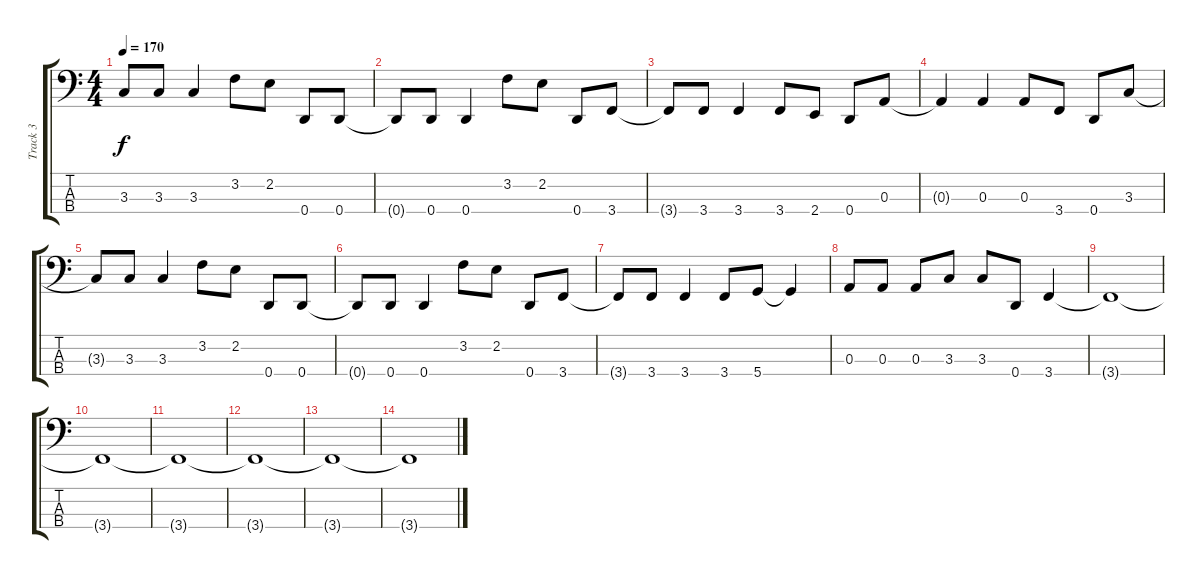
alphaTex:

\track ("Track 3" "Track 3") {instrument electricbasspick}
\staff {score tabs}
\tuning (G2 D2 A1 D1) {hide}
\ts (4 4)
\tempo 170
\clef f4
\ks c
3.3{t}.8{dy f} 3.3.8 3.3.4 3.2.8 2.2.8 0.4.8 0.4.8 |
0.4{t}.8 0.4.8 0.4.4 3.2.8 2.2.8 0.4.8 3.4.8 |
3.4{t}.8 3.4.8 3.4.4 3.4.8 2.4.8 0.4.8 0.3.8 |
0.3{t}.4 0.3.4 0.3.8 3.4.8 0.4.8 3.3.8 |
3.3{t}.8 3.3.8 3.3.4 3.2.8 2.2.8 0.4.8 0.4.8 |
0.4{t}.8 0.4.8 0.4.4 3.2.8 2.2.8 0.4.8 3.4.8 |
3.4{t}.8 3.4.8 3.4.4 3.4.8 5.4.8 5.4{t}.4 |
0.3.8 0.3.8 0.3.8 3.3.8 3.3.8 0.4.8 3.4.4 |
3.4{t}.1 |
3.4{t}.1 |
3.4{t}.1 |
3.4{t}.1 |
3.4{t}.1 |
3.4{t}.1
